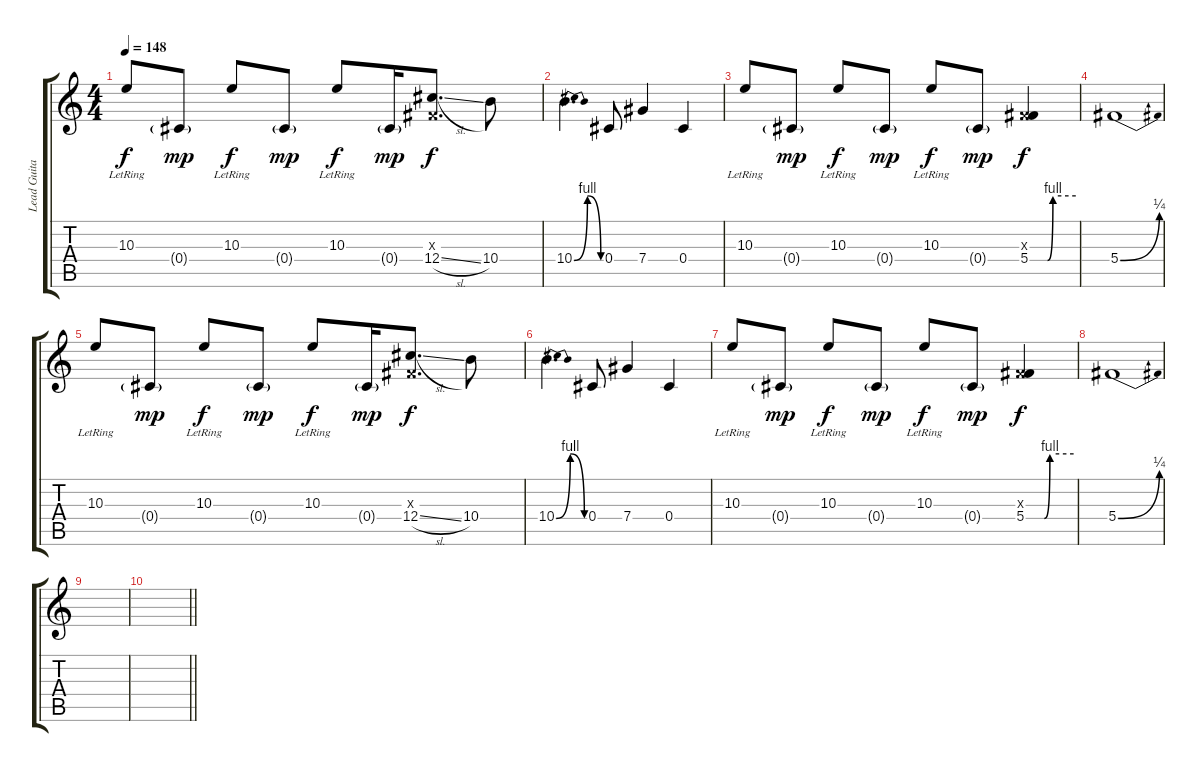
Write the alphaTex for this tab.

\track ("Lead Guitar 2" "Lead Guita") {instrument distortionguitar}
\staff {score tabs}
\tuning (Eb4 Bb3 Gb3 Db3 Ab2 Db2) {hide}
\ts (4 4)
\section ("" "")
\tempo 148
\clef g2
\ks c
10.3{lr}.8{dy f} 0.4{g}.8{dy mp} 10.3{lr}.8{dy f} 0.4{g}.8{dy mp} 10.3{lr}.8{dy f} 0.4{g}.16{dy mp} (0.3{x} 12.4{sl}).8{d dy f} 10.4.8 |
10.4{be (bendrelease 0 0 30 4 30 4 60 0)}.4{d} 0.4.8 7.4.4 0.4.4 |
10.3{lr}.8 0.4{g}.8{dy mp} 10.3{lr}.8{dy f} 0.4{g}.8{dy mp} 10.3{lr}.8{dy f} 0.4{g}.8{dy mp} (0.3{x} 5.4{be (custom 0 0 23 0 30 4 60 4)}).4{dy f} |
5.4{be (bend 0 0 60 1)}.1 |
10.3{lr}.8 0.4{g}.8{dy mp} 10.3{lr}.8{dy f} 0.4{g}.8{dy mp} 10.3{lr}.8{dy f} 0.4{g}.16{dy mp} (0.3{x} 12.4{sl}).8{d dy f} 10.4.8 |
10.4{be (bendrelease 0 0 30 4 30 4 60 0)}.4{d} 0.4.8 7.4.4 0.4.4 |
10.3{lr}.8 0.4{g}.8{dy mp} 10.3{lr}.8{dy f} 0.4{g}.8{dy mp} 10.3{lr}.8{dy f} 0.4{g}.8{dy mp} (0.3{x} 5.4{be (custom 0 0 23 0 30 4 60 4)}).4{dy f} |
5.4{be (bend 0 0 60 1)}.1 |
|
\barLineRight lightlight
